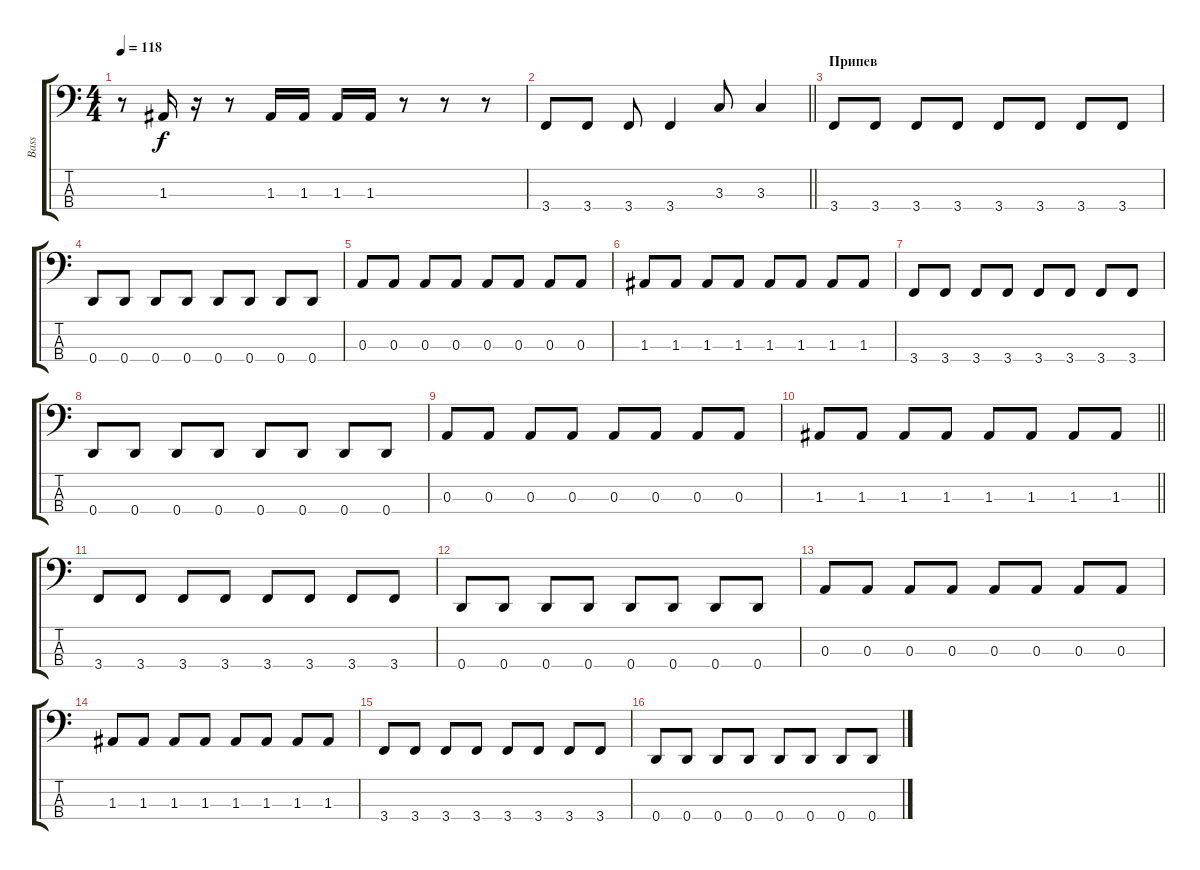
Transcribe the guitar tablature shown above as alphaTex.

\track ("Bass" "Bass") {instrument electricbassfinger}
\staff {score tabs}
\tuning (G2 D2 A1 D1) {hide}
\ts (4 4)
\tempo 118
\clef f4
\ks c
r.8{dy f} 1.3.16 r.16 r.8 1.3.16 1.3.16 1.3.16 1.3.16 r.8 r.8 r.8 |
\barLineRight lightlight
3.4.8 3.4.8 3.4.8 3.4.4 3.3.8 3.3.4 |
\section ("" "Припев")
3.4.8 3.4.8 3.4.8 3.4.8 3.4.8 3.4.8 3.4.8 3.4.8 |
0.4.8 0.4.8 0.4.8 0.4.8 0.4.8 0.4.8 0.4.8 0.4.8 |
0.3.8 0.3.8 0.3.8 0.3.8 0.3.8 0.3.8 0.3.8 0.3.8 |
1.3.8 1.3.8 1.3.8 1.3.8 1.3.8 1.3.8 1.3.8 1.3.8 |
3.4.8 3.4.8 3.4.8 3.4.8 3.4.8 3.4.8 3.4.8 3.4.8 |
0.4.8 0.4.8 0.4.8 0.4.8 0.4.8 0.4.8 0.4.8 0.4.8 |
0.3.8 0.3.8 0.3.8 0.3.8 0.3.8 0.3.8 0.3.8 0.3.8 |
\barLineRight lightlight
1.3.8 1.3.8 1.3.8 1.3.8 1.3.8 1.3.8 1.3.8 1.3.8 |
\section ("" "")
3.4.8 3.4.8 3.4.8 3.4.8 3.4.8 3.4.8 3.4.8 3.4.8 |
0.4.8 0.4.8 0.4.8 0.4.8 0.4.8 0.4.8 0.4.8 0.4.8 |
0.3.8 0.3.8 0.3.8 0.3.8 0.3.8 0.3.8 0.3.8 0.3.8 |
1.3.8 1.3.8 1.3.8 1.3.8 1.3.8 1.3.8 1.3.8 1.3.8 |
3.4.8 3.4.8 3.4.8 3.4.8 3.4.8 3.4.8 3.4.8 3.4.8 |
0.4.8 0.4.8 0.4.8 0.4.8 0.4.8 0.4.8 0.4.8 0.4.8
